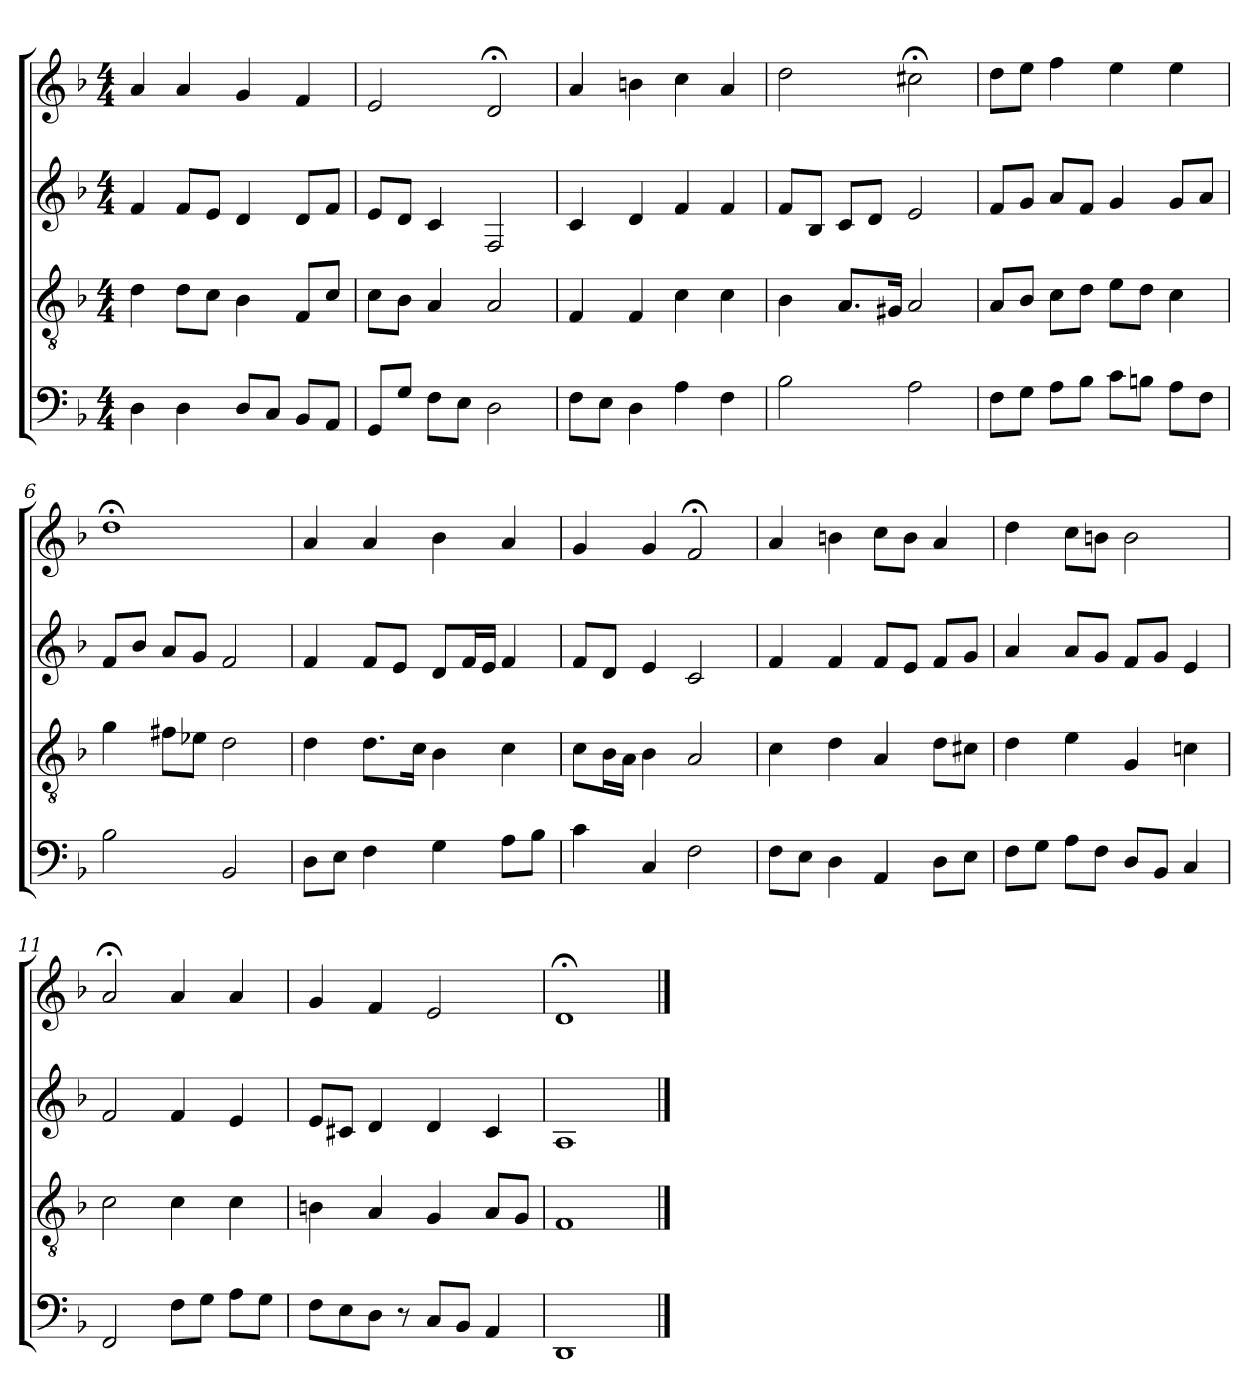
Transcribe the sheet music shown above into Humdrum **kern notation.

**kern	**kern	**kern	**kern
*part4	*part3	*part2	*part1
*staff4	*staff3	*staff2	*staff1
*clefF4	*clefGv2	*clefG2	*clefG2
*k[b-]	*k[b-]	*k[b-]	*k[b-]
*M4/4	*M4/4	*M4/4	*M4/4
=1	=1	=1	=1
4D\	4d\	4f/	4a/
4D\	8d\L	8f/L	4a/
.	8c\J	8e/J	.
8D/L	4B-\	4d/	4g/
8C/J	.	.	.
8BB-/L	8F/L	8d/L	4f/
8AA/J	8c/J	8f/J	.
=2	=2	=2	=2
8GG/L	8c\L	8e/L	2e/
8G/J	8B-\J	8d/J	.
8F\L	4A/	4c/	.
8E\J	.	.	.
2D\	2A/	2F/	2d;/
=3	=3	=3	=3
8F\L	4F/	4c/	4a/
8E\J	.	.	.
4D\	4F/	4d/	4bn\
4A\	4c\	4f/	4cc\
4F\	4c\	4f/	4a/
=4	=4	=4	=4
2B-\	4B-\	8f/L	2dd\
.	.	8B-/J	.
.	8.A/L	8c/L	.
.	.	8d/J	.
.	16G#X/Jk	.	.
2A\	2A/	2e/	2cc#X;\
=5	=5	=5	=5
8F\L	8A/L	8f/L	8dd\L
8G\J	8B-/J	8g/J	8ee\J
8A\L	8c\L	8a/L	4ff\
8B-\J	8d\J	8f/J	.
8c\L	8e\L	4g/	4ee\
8Bn\J	8d\J	.	.
8A\L	4c\	8g/L	4ee\
8F\J	.	8a/J	.
=6	=6	=6	=6
2B-\	4g\	8f/L	1dd;
.	.	8b-/J	.
.	8f#X\L	8a/L	.
.	8e-X\J	8g/J	.
2BB-/	2d\	2f/	.
!!LO:LB:g=z
=7	=7	=7	=7
8D\L	4d\	4f/	4a/
8E\J	.	.	.
4F\	8.d\L	8f/L	4a/
.	.	8e/J	.
.	16c\Jk	.	.
4G\	4B-\	8d/L	4b-\
.	.	16f/L	.
.	.	16e/JJ	.
8A\L	4c\	4f/	4a/
8B-\J	.	.	.
=8	=8	=8	=8
4c\	8c\L	8f/L	4g/
.	16B-\L	8d/J	.
.	16A\JJ	.	.
4C/	4B-\	4e/	4g/
2F\	2A/	2c/	2f;/
=9	=9	=9	=9
8F\L	4c\	4f/	4a/
8E\J	.	.	.
4D\	4d\	4f/	4bn\
4AA/	4A/	8f/L	8cc\L
.	.	8e/J	8b\J
8D\L	8d\L	8f/L	4a/
8E\J	8c#X\J	8g/J	.
=10	=10	=10	=10
8F\L	4d\	4a/	4dd\
8G\J	.	.	.
8A\L	4e\	8a/L	8cc\L
8F\J	.	8g/J	8bn\J
8D/L	4G/	8f/L	2b\
8BB-/J	.	8g/J	.
4C/	4cn\	4e/	.
=11	=11	=11	=11
2FF/	2c\	2f/	2a;/
8F\L	4c\	4f/	4a/
8G\J	.	.	.
8A\L	4c\	4e/	4a/
8G\J	.	.	.
=12	=12	=12	=12
8F\L	4Bn\	8e/L	4g/
8E\	.	8c#X/J	.
8D\J	4A/	4d/	4f/
8r	.	.	.
8C/L	4G/	4d/	2e/
8BB-/J	.	.	.
4AA/	8A/L	4c#/	.
.	8G/J	.	.
!!LO:LB:g=z
=13	=13	=13	=13
1DD	1F	1A	1d;
==	==	==	==
*-	*-	*-	*-
